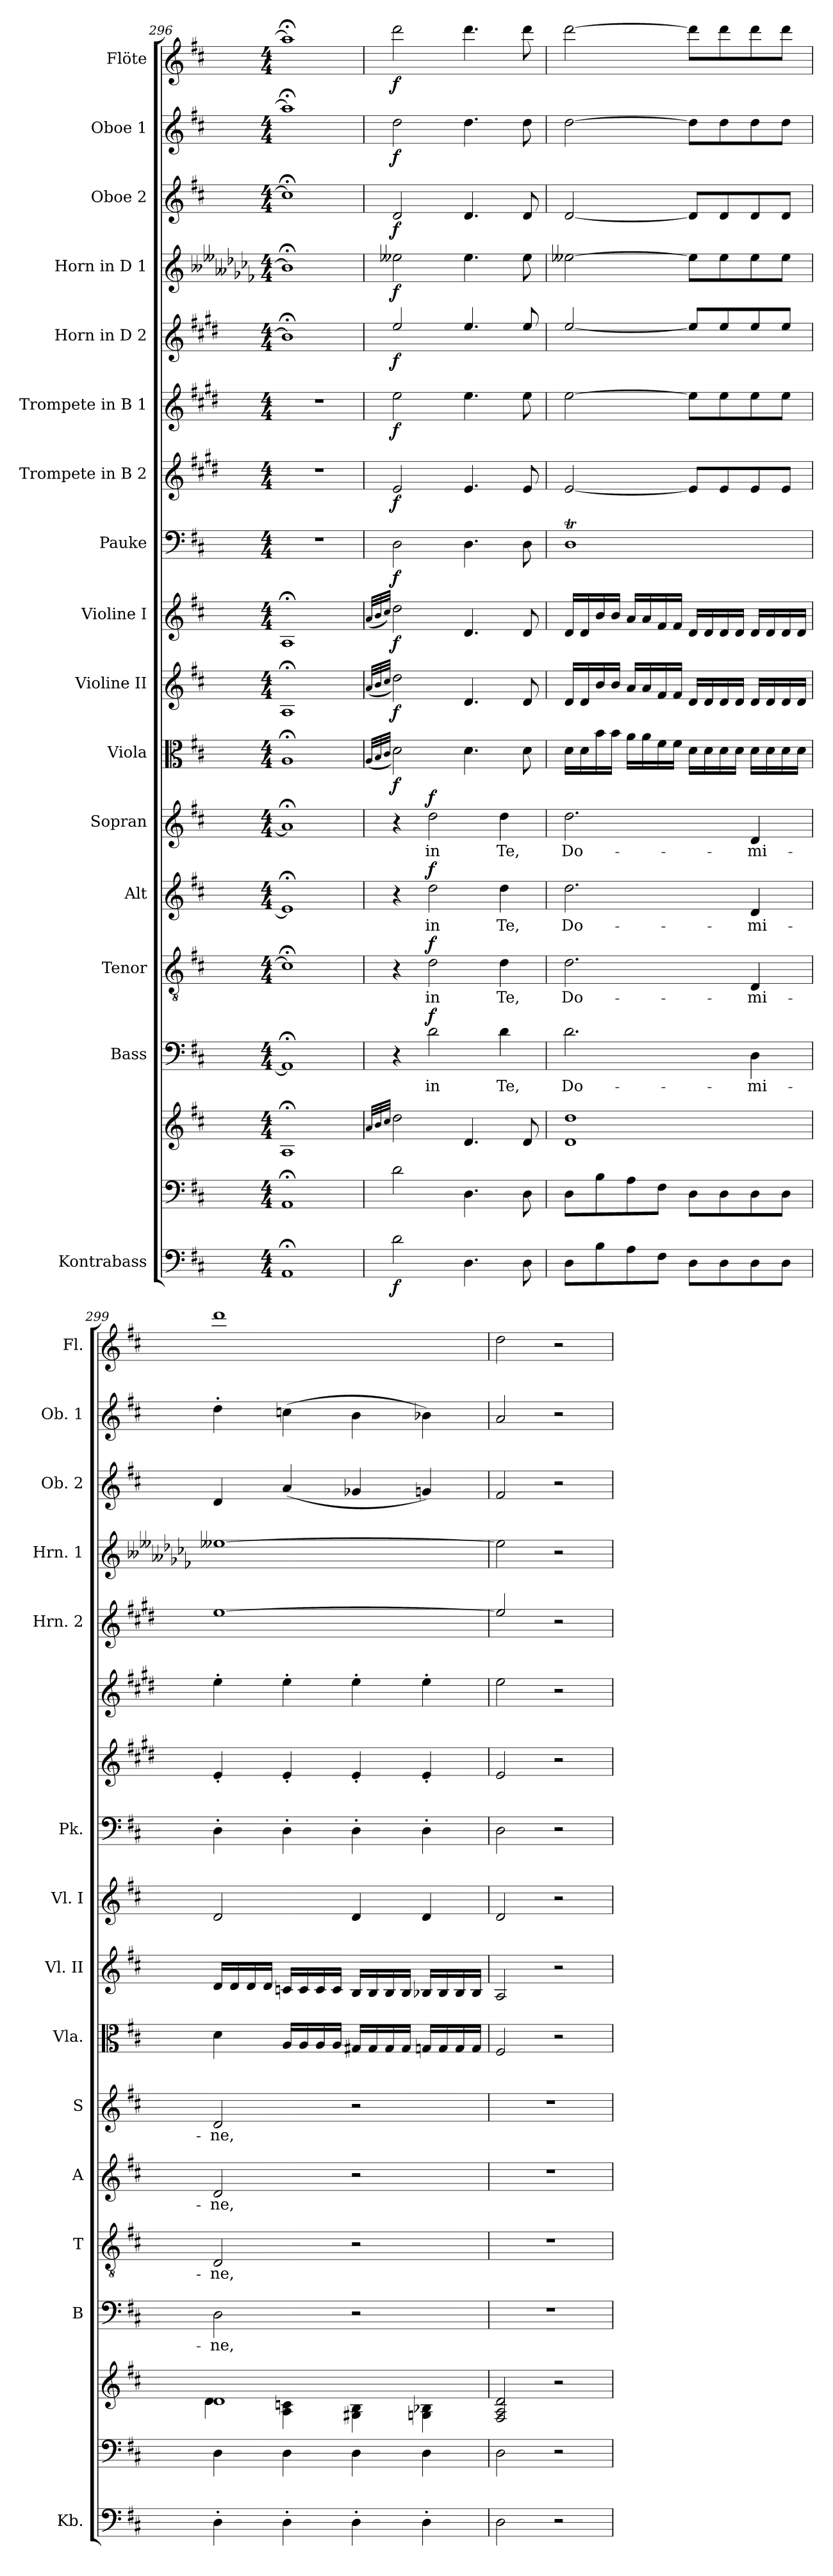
**kern	**dynam	**kern	**kern	**kern	**text	**dynam	**kern	**text	**dynam	**kern	**text	**dynam	**kern	**text	**dynam	**kern	**dynam	**kern	**dynam	**kern	**dynam	**kern	**dynam	**kern	**dynam	**kern	**dynam	**kern	**dynam	**kern	**dynam	**kern	**dynam	**kern	**dynam	**kern	**dynam
*part17	*part17	*part16	*part16	*part15	*part15	*part15	*part14	*part14	*part14	*part13	*part13	*part13	*part12	*part12	*part12	*part11	*part11	*part10	*part10	*part9	*part9	*part8	*part8	*part7	*part7	*part6	*part6	*part5	*part5	*part4	*part4	*part3	*part3	*part2	*part2	*part1	*part1
*staff18	*staff18	*staff17	*staff16	*staff15	*staff15	*staff15	*staff14	*staff14	*staff14	*staff13	*staff13	*staff13	*staff12	*staff12	*staff12	*staff11	*staff11	*staff10	*staff10	*staff9	*staff9	*staff8	*staff8	*staff7	*staff7	*staff6	*staff6	*staff5	*staff5	*staff4	*staff4	*staff3	*staff3	*staff2	*staff2	*staff1	*staff1
*I"Kontrabass	*	*	*	*I"Bass	*	*	*I"Tenor	*	*	*I"Alt	*	*	*I"Sopran	*	*	*I"Viola	*	*I"Violine II	*	*I"Violine I	*	*I"Pauke	*	*I"Trompete in B 2	*	*I"Trompete in B 1	*	*I"Horn in D 2	*	*I"Horn in D 1	*	*I"Oboe 2	*	*I"Oboe 1	*	*I"Flöte	*
*I'Kb.	*	*	*	*I'B	*	*	*I'T	*	*	*I'A	*	*	*I'S	*	*	*I'Vla.	*	*I'Vl. II	*	*I'Vl. I	*	*I'Pk.	*	*	*	*	*	*I'Hrn. 2	*	*I'Hrn. 1	*	*I'Ob. 2	*	*I'Ob. 1	*	*I'Fl.	*
*clefF4	*	*clefF4	*clefG2	*clefF4	*	*	*clefGv2	*	*	*clefG2	*	*	*clefG2	*	*	*clefC3	*	*clefG2	*	*clefG2	*	*clefF4	*	*clefG2	*	*clefG2	*	*clefG2	*	*clefG2	*	*clefG2	*	*clefG2	*	*clefG2	*
*ITrd7c12	*	*	*	*	*	*	*	*	*	*	*	*	*	*	*	*	*	*	*	*	*	*	*	*ITrd1c2	*	*ITrd1c2	*	*ITrd4c7	*	*ITrd-8c-12	*	*	*	*	*	*	*
*k[f#c#]	*	*k[f#c#]	*k[f#c#]	*k[f#c#]	*	*	*k[f#c#]	*	*	*k[f#c#]	*	*	*k[f#c#]	*	*	*k[f#c#]	*	*k[f#c#]	*	*k[f#c#]	*	*k[f#c#]	*	*k[f#c#]	*	*k[f#c#]	*	*k[f#c#g#]	*	*k[b--e--a--d-g-c-f-]	*	*k[f#c#]	*	*k[f#c#]	*	*k[f#c#]	*
*D:	*	*D:	*D:	*D:	*	*	*D:	*	*	*D:	*	*	*D:	*	*	*D:	*	*D:	*	*D:	*	*D:	*	*D:	*	*D:	*	*A:	*	*E--:	*	*D:	*	*D:	*	*D:	*
*M4/4	*	*M4/4	*M4/4	*M4/4	*	*	*M4/4	*	*	*M4/4	*	*	*M4/4	*	*	*M4/4	*	*M4/4	*	*M4/4	*	*M4/4	*	*M4/4	*	*M4/4	*	*M4/4	*	*M4/4	*	*M4/4	*	*M4/4	*	*M4/4	*
=296	=296	=296	=296	=296	=296	=296	=296	=296	=296	=296	=296	=296	=296	=296	=296	=296	=296	=296	=296	=296	=296	=296	=296	=296	=296	=296	=296	=296	=296	=296	=296	=296	=296	=296	=296	=296	=296
1AAA;	.	1AA;	1A;	1AA;]	.	.	1c#;<]	.	.	1e;]	.	.	1a;]	.	.	1A;	.	1A;	.	1A;	.	1r	.	1r	.	1r	.	1e;]	.	1bb--;]	.	1cc#;<]	.	1aa;<]	.	1aa;<]	.
!!LO:PB:g=z
=297	=297	=297	=297	=297	=297	=297	=297	=297	=297	=297	=297	=297	=297	=297	=297	=297	=297	=297	=297	=297	=297	=297	=297	=297	=297	=297	=297	=297	=297	=297	=297	=297	=297	=297	=297	=297	=297
.	.	.	32qa/LLL	.	.	.	.	.	.	.	.	.	.	.	.	(<32qA/LLL	.	(<32qa/LLL	.	(<32qa/LLL	.	.	.	.	.	.	.	.	.	.	.	.	.	.	.	.	.
.	.	.	32qb/	.	.	.	.	.	.	.	.	.	.	.	.	32qB/	.	32qb/	.	32qb/	.	.	.	.	.	.	.	.	.	.	.	.	.	.	.	.	.
.	.	.	32qcc#/JJJ	.	.	.	.	.	.	.	.	.	.	.	.	32qc#/JJJ	.	32qcc#/JJJ	.	32qcc#/JJJ)	.	.	.	.	.	.	.	.	.	.	.	.	.	.	.	.	.
!	!LO:DY:b	!	!	!	!	!	!	!	!	!	!	!	!	!	!	!	!LO:DY:b	!	!LO:DY:b	!	!LO:DY:b	!	!LO:DY:b	!	!LO:DY:b	!	!LO:DY:b	!	!LO:DY:b	!	!LO:DY:b	!	!LO:DY:b	!	!LO:DY:b	!	!LO:DY:b
2D\	f	2d\	2dd\	4r	.	.	4r	.	.	4r	.	.	4r	.	.	2d\)	f	2dd\)	f	2dd\	f	2D\	f	2d/	f	2dd\	f	2a/	f	2eee--\	f	2d/	f	2dd\	f	2ddd\	f
!	!	!	!	!	!LO:LY:b	!LO:DY:a	!	!LO:LY:b	!LO:DY:a	!	!LO:LY:b	!LO:DY:a	!	!LO:LY:b	!LO:DY:a	!	!	!	!	!	!	!	!	!	!	!	!	!	!	!	!	!	!	!	!	!	!
.	.	.	.	2d\	in	f	2d\	in	f	2dd\	in	f	2dd\	in	f	.	.	.	.	.	.	.	.	.	.	.	.	.	.	.	.	.	.	.	.	.	.
4.DD\	.	4.D\	4.d/	.	.	.	.	.	.	.	.	.	.	.	.	4.d\	.	4.d/	.	4.d/	.	4.D\	.	4.d/	.	4.dd\	.	4.a/	.	4.eee--\	.	4.d/	.	4.dd\	.	4.ddd\	.
!	!	!	!	!	!LO:LY:b	!	!	!LO:LY:b	!	!	!LO:LY:b	!	!	!LO:LY:b	!	!	!	!	!	!	!	!	!	!	!	!	!	!	!	!	!	!	!	!	!	!	!
.	.	.	.	4d\	Te,	.	4d\	Te,	.	4dd\	Te,	.	4dd\	Te,	.	.	.	.	.	.	.	.	.	.	.	.	.	.	.	.	.	.	.	.	.	.	.
8DD\	.	8D\	8d/	.	.	.	.	.	.	.	.	.	.	.	.	8d\	.	8d/	.	8d/	.	8D\	.	8d/	.	8dd\	.	8a/	.	8eee--\	.	8d/	.	8dd\	.	8ddd\	.
=298	=298	=298	=298	=298	=298	=298	=298	=298	=298	=298	=298	=298	=298	=298	=298	=298	=298	=298	=298	=298	=298	=298	=298	=298	=298	=298	=298	=298	=298	=298	=298	=298	=298	=298	=298	=298	=298
!	!	!	!	!	!LO:LY:b	!	!	!LO:LY:b	!	!	!LO:LY:b	!	!	!LO:LY:b	!	!	!	!	!	!	!	!	!	!	!	!	!	!	!	!	!	!	!	!	!	!	!
8DD\L	.	8D\L	1d 1dd	2.d\	Do-	.	2.d\	Do-	.	2.dd\	Do-	.	2.dd\	Do-	.	16d\LL	.	16d/LL	.	16d/LL	.	1DT	.	[2d/	.	[2dd\	.	[2a/	.	[2eee--\	.	[2d/	.	[2dd\	.	[2ddd\	.
.	.	.	.	.	.	.	.	.	.	.	.	.	.	.	.	16d\	.	16d/	.	16d/	.	.	.	.	.	.	.	.	.	.	.	.	.	.	.	.	.
8BB\	.	8B\	.	.	.	.	.	.	.	.	.	.	.	.	.	16b\	.	16b/	.	16b/	.	.	.	.	.	.	.	.	.	.	.	.	.	.	.	.	.
.	.	.	.	.	.	.	.	.	.	.	.	.	.	.	.	16b\JJ	.	16b/JJ	.	16b/JJ	.	.	.	.	.	.	.	.	.	.	.	.	.	.	.	.	.
8AA\	.	8A\	.	.	.	.	.	.	.	.	.	.	.	.	.	16a\LL	.	16a/LL	.	16a/LL	.	.	.	.	.	.	.	.	.	.	.	.	.	.	.	.	.
.	.	.	.	.	.	.	.	.	.	.	.	.	.	.	.	16a\	.	16a/	.	16a/	.	.	.	.	.	.	.	.	.	.	.	.	.	.	.	.	.
8FF#\J	.	8F#\J	.	.	.	.	.	.	.	.	.	.	.	.	.	16f#\	.	16f#/	.	16f#/	.	.	.	.	.	.	.	.	.	.	.	.	.	.	.	.	.
.	.	.	.	.	.	.	.	.	.	.	.	.	.	.	.	16f#\JJ	.	16f#/JJ	.	16f#/JJ	.	.	.	.	.	.	.	.	.	.	.	.	.	.	.	.	.
8DD\L	.	8D\L	.	.	.	.	.	.	.	.	.	.	.	.	.	16d\LL	.	16d/LL	.	16d/LL	.	.	.	8d/L]	.	8dd\L]	.	8a/L]	.	8eee--\L]	.	8d/L]	.	8dd\L]	.	8ddd\L]	.
.	.	.	.	.	.	.	.	.	.	.	.	.	.	.	.	16d\	.	16d/	.	16d/	.	.	.	.	.	.	.	.	.	.	.	.	.	.	.	.	.
8DD\	.	8D\	.	.	.	.	.	.	.	.	.	.	.	.	.	16d\	.	16d/	.	16d/	.	.	.	8d/	.	8dd\	.	8a/	.	8eee--\	.	8d/	.	8dd\	.	8ddd\	.
.	.	.	.	.	.	.	.	.	.	.	.	.	.	.	.	16d\JJ	.	16d/JJ	.	16d/JJ	.	.	.	.	.	.	.	.	.	.	.	.	.	.	.	.	.
!	!	!	!	!	!LO:LY:b	!	!	!LO:LY:b	!	!	!LO:LY:b	!	!	!LO:LY:b	!	!	!	!	!	!	!	!	!	!	!	!	!	!	!	!	!	!	!	!	!	!	!
8DD\	.	8D\	.	4D\	-mi-	.	4D/	-mi-	.	4d/	-mi-	.	4d/	-mi-	.	16d\LL	.	16d/LL	.	16d/LL	.	.	.	8d/	.	8dd\	.	8a/	.	8eee--\	.	8d/	.	8dd\	.	8ddd\	.
.	.	.	.	.	.	.	.	.	.	.	.	.	.	.	.	16d\	.	16d/	.	16d/	.	.	.	.	.	.	.	.	.	.	.	.	.	.	.	.	.
8DD\J	.	8D\J	.	.	.	.	.	.	.	.	.	.	.	.	.	16d\	.	16d/	.	16d/	.	.	.	8d/J	.	8dd\J	.	8a/J	.	8eee--\J	.	8d/J	.	8dd\J	.	8ddd\J	.
.	.	.	.	.	.	.	.	.	.	.	.	.	.	.	.	16d\JJ	.	16d/JJ	.	16d/JJ	.	.	.	.	.	.	.	.	.	.	.	.	.	.	.	.	.
=299	=299	=299	=299	=299	=299	=299	=299	=299	=299	=299	=299	=299	=299	=299	=299	=299	=299	=299	=299	=299	=299	=299	=299	=299	=299	=299	=299	=299	=299	=299	=299	=299	=299	=299	=299	=299	=299
*	*	*	*^	*	*	*	*	*	*	*	*	*	*	*	*	*	*	*	*	*	*	*	*	*	*	*	*	*	*	*	*	*	*	*	*	*	*
!	!	!	!	!	!	!LO:LY:b	!	!	!LO:LY:b	!	!	!LO:LY:b	!	!	!LO:LY:b	!	!	!	!	!	!	!	!	!	!	!	!	!	!	!	!	!	!	!	!	!	!	!
4DD'>\	.	4D\	1d	4d\	2D\	-ne,	.	2D/	-ne,	.	2d/	-ne,	.	2d/	-ne,	.	4d\	.	16d/LL	.	2d/	.	4D'>\	.	4d'</	.	4dd'>\	.	[1a	.	[1eee--	.	4d/	.	4dd'>\	.	1ddd	.
.	.	.	.	.	.	.	.	.	.	.	.	.	.	.	.	.	.	.	16d/	.	.	.	.	.	.	.	.	.	.	.	.	.	.	.	.	.	.	.
.	.	.	.	.	.	.	.	.	.	.	.	.	.	.	.	.	.	.	16d/	.	.	.	.	.	.	.	.	.	.	.	.	.	.	.	.	.	.	.
.	.	.	.	.	.	.	.	.	.	.	.	.	.	.	.	.	.	.	16d/JJ	.	.	.	.	.	.	.	.	.	.	.	.	.	.	.	.	.	.	.
4DD'>\	.	4D\	.	4A\ 4cn\	.	.	.	.	.	.	.	.	.	.	.	.	16A/LL	.	16cn/LL	.	.	.	4D'>\	.	4d'</	.	4dd'>\	.	.	.	.	.	(<4a/	.	(>4ccn\	.	.	.
.	.	.	.	.	.	.	.	.	.	.	.	.	.	.	.	.	16A/	.	16c/	.	.	.	.	.	.	.	.	.	.	.	.	.	.	.	.	.	.	.
.	.	.	.	.	.	.	.	.	.	.	.	.	.	.	.	.	16A/	.	16c/	.	.	.	.	.	.	.	.	.	.	.	.	.	.	.	.	.	.	.
.	.	.	.	.	.	.	.	.	.	.	.	.	.	.	.	.	16A/JJ	.	16c/JJ	.	.	.	.	.	.	.	.	.	.	.	.	.	.	.	.	.	.	.
4DD'>\	.	4D\	.	4G#X\ 4B\	2r	.	.	2r	.	.	2r	.	.	2r	.	.	16G#X/LL	.	16B/LL	.	4d/	.	4D'>\	.	4d'</	.	4dd'>\	.	.	.	.	.	4g-X/	.	4b\	.	.	.
.	.	.	.	.	.	.	.	.	.	.	.	.	.	.	.	.	16G#/	.	16B/	.	.	.	.	.	.	.	.	.	.	.	.	.	.	.	.	.	.	.
.	.	.	.	.	.	.	.	.	.	.	.	.	.	.	.	.	16G#/	.	16B/	.	.	.	.	.	.	.	.	.	.	.	.	.	.	.	.	.	.	.
.	.	.	.	.	.	.	.	.	.	.	.	.	.	.	.	.	16G#/JJ	.	16B/JJ	.	.	.	.	.	.	.	.	.	.	.	.	.	.	.	.	.	.	.
4DD'>\	.	4D\	.	4Gn\ 4B-X\	.	.	.	.	.	.	.	.	.	.	.	.	16Gn/LL	.	16B-X/LL	.	4d/	.	4D'>\	.	4d'</	.	4dd'>\	.	.	.	.	.	4gn/)	.	4b-X\)	.	.	.
.	.	.	.	.	.	.	.	.	.	.	.	.	.	.	.	.	16G/	.	16B-/	.	.	.	.	.	.	.	.	.	.	.	.	.	.	.	.	.	.	.
.	.	.	.	.	.	.	.	.	.	.	.	.	.	.	.	.	16G/	.	16B-/	.	.	.	.	.	.	.	.	.	.	.	.	.	.	.	.	.	.	.
.	.	.	.	.	.	.	.	.	.	.	.	.	.	.	.	.	16G/JJ	.	16B-/JJ	.	.	.	.	.	.	.	.	.	.	.	.	.	.	.	.	.	.	.
*	*	*	*v	*v	*	*	*	*	*	*	*	*	*	*	*	*	*	*	*	*	*	*	*	*	*	*	*	*	*	*	*	*	*	*	*	*	*	*
=300	=300	=300	=300	=300	=300	=300	=300	=300	=300	=300	=300	=300	=300	=300	=300	=300	=300	=300	=300	=300	=300	=300	=300	=300	=300	=300	=300	=300	=300	=300	=300	=300	=300	=300	=300	=300	=300
2DD\	.	2D\	2F#/ 2A/ 2d/	1r	.	.	1r	.	.	1r	.	.	1r	.	.	2F#/	.	2A/	.	2d/	.	2D\	.	2d/	.	2dd\	.	2a/]	.	2eee--\]	.	2f#/	.	2a/	.	2dd\	.
2r	.	2r	2r	.	.	.	.	.	.	.	.	.	.	.	.	2r	.	2r	.	2r	.	2r	.	2r	.	2r	.	2r	.	2r	.	2r	.	2r	.	2r	.
=	=	=	=	=	=	=	=	=	=	=	=	=	=	=	=	=	=	=	=	=	=	=	=	=	=	=	=	=	=	=	=	=	=	=	=	=	=
*-	*-	*-	*-	*-	*-	*-	*-	*-	*-	*-	*-	*-	*-	*-	*-	*-	*-	*-	*-	*-	*-	*-	*-	*-	*-	*-	*-	*-	*-	*-	*-	*-	*-	*-	*-	*-	*-
